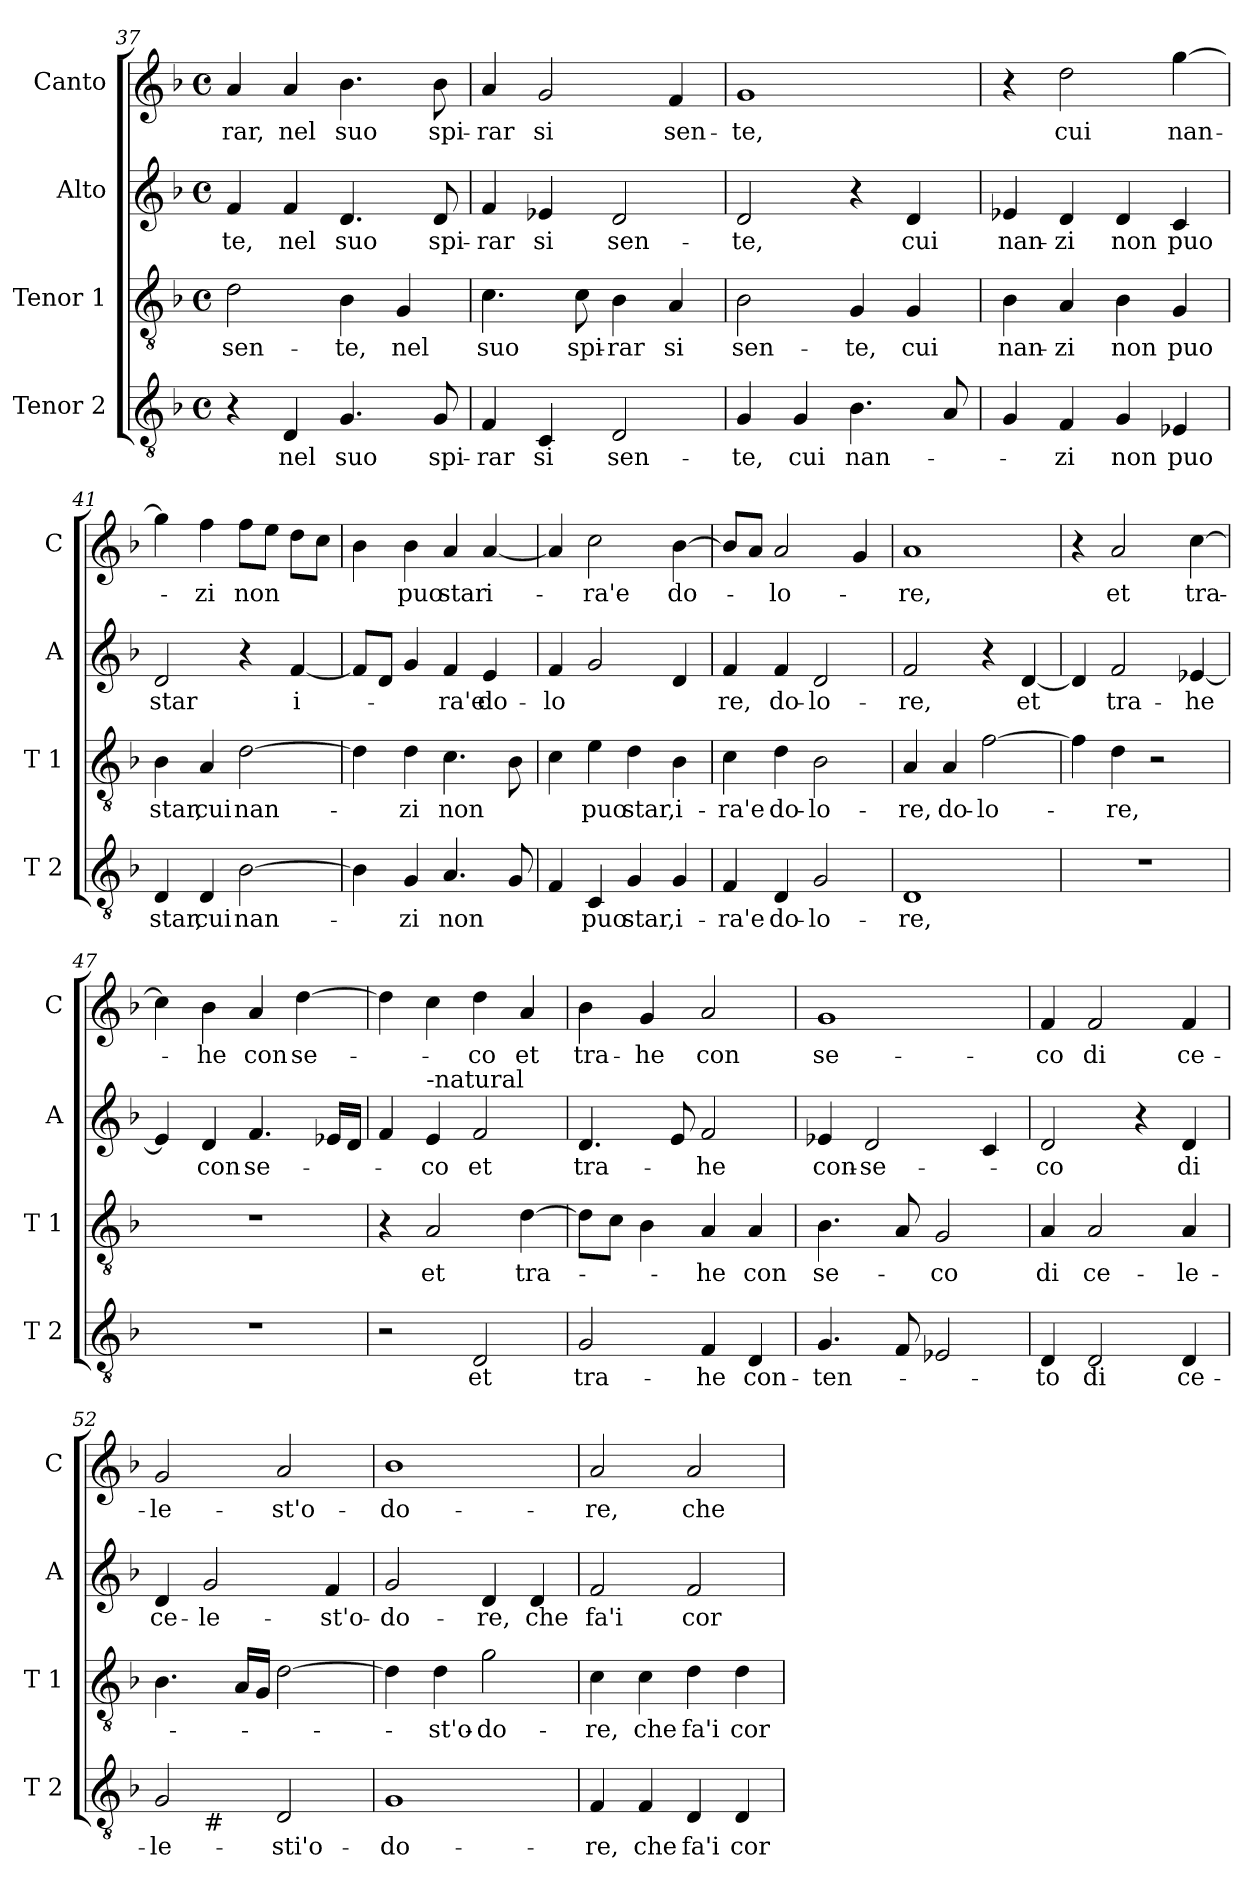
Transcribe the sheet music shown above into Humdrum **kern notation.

**kern	**text	**kern	**text	**kern	**text	**kern	**text
*part4	*part4	*part3	*part3	*part2	*part2	*part1	*part1
*staff4	*staff4	*staff3	*staff3	*staff2	*staff2	*staff1	*staff1
*I"Tenor 2	*	*I"Tenor 1	*	*I"Alto	*	*I"Canto	*
*I'T 2	*	*I'T 1	*	*I'A	*	*I'C	*
!!LO:LB:g=z
*clefGv2	*	*clefGv2	*	*clefG2	*	*clefG2	*
*k[b-]	*	*k[b-]	*	*k[b-]	*	*k[b-]	*
*F:	*	*F:	*	*F:	*	*F:	*
*M4/4	*	*M4/4	*	*M4/4	*	*M4/4	*
*met(c)	*	*met(c)	*	*met(c)	*	*met(c)	*
=37	=37	=37	=37	=37	=37	=37	=37
!	!	!	!LO:LY:b	!	!LO:LY:b	!	!LO:LY:b
4r	.	2d\	sen-	4f/	-te,	4a/	-rar,
!	!LO:LY:b	!	!	!	!LO:LY:b	!	!LO:LY:b
4D/	nel	.	.	4f/	nel	4a/	nel
!	!LO:LY:b	!	!LO:LY:b	!	!LO:LY:b	!	!LO:LY:b
4.G/	suo	4B-\	-te,	4.d/	suo	4.b-\	suo
!	!	!	!LO:LY:b	!	!	!	!
.	.	4G/	nel	.	.	.	.
!	!LO:LY:b	!	!	!	!LO:LY:b	!	!LO:LY:b
8G/	spi-	.	.	8d/	spi-	8b-\	spi-
=38	=38	=38	=38	=38	=38	=38	=38
!	!LO:LY:b	!	!LO:LY:b	!	!LO:LY:b	!	!LO:LY:b
4F/	-rar	4.c\	suo	4f/	-rar	4a/	-rar
!	!LO:LY:b	!	!	!	!LO:LY:b	!	!LO:LY:b
4C/	si	.	.	4e-X/	si	2g/	si
!	!	!	!LO:LY:b	!	!	!	!
.	.	8c\	spi-	.	.	.	.
!	!LO:LY:b	!	!LO:LY:b	!	!LO:LY:b	!	!
2D/	sen-	4B-\	-rar	2d/	sen-	.	.
!	!	!	!LO:LY:b	!	!	!	!LO:LY:b
.	.	4A/	si	.	.	4f/	sen-
=39	=39	=39	=39	=39	=39	=39	=39
!	!LO:LY:b	!	!LO:LY:b	!	!LO:LY:b	!	!LO:LY:b
4G/	-te,	2B-\	sen-	2d/	-te,	1g	-te,
!	!LO:LY:b	!	!	!	!	!	!
4G/	cui	.	.	.	.	.	.
!	!LO:LY:b	!	!LO:LY:b	!	!	!	!
4.B-\	nan-	4G/	-te,	4r	.	.	.
!	!	!	!LO:LY:b	!	!LO:LY:b	!	!
.	.	4G/	cui	4d/	cui	.	.
8A/	.	.	.	.	.	.	.
=40	=40	=40	=40	=40	=40	=40	=40
!	!	!	!LO:LY:b	!	!LO:LY:b	!	!
4G/	.	4B-\	nan-	4e-X/	nan-	4r	.
!	!LO:LY:b	!	!LO:LY:b	!	!LO:LY:b	!	!LO:LY:b
4F/	-zi	4A/	-zi	4d/	-zi	2dd\	cui
!	!LO:LY:b	!	!LO:LY:b	!	!LO:LY:b	!	!
4G/	non	4B-\	non	4d/	non	.	.
!	!LO:LY:b	!	!LO:LY:b	!	!LO:LY:b	!	!LO:LY:b
4E-X/	puo	4G/	puo	4c/	puo	[4gg\	nan-
=41	=41	=41	=41	=41	=41	=41	=41
!	!LO:LY:b	!	!LO:LY:b	!	!LO:LY:b	!	!
4D/	star,	4B-\	star,	2d/	star	4gg\]	.
!	!LO:LY:b	!	!LO:LY:b	!	!	!	!LO:LY:b
4D/	cui	4A/	cui	.	.	4ff\	-zi
!	!LO:LY:b	!	!LO:LY:b	!	!	!	!LO:LY:b
[2B-\	nan-	[2d\	nan-	4r	.	8ff\L	non
.	.	.	.	.	.	8ee\J	.
!	!	!	!	!	!LO:LY:b	!	!
.	.	.	.	[4f/	i-	8dd\L	.
.	.	.	.	.	.	8cc\J	.
=42	=42	=42	=42	=42	=42	=42	=42
4B-\]	.	4d\]	.	8f/L]	.	4b-\	.
.	.	.	.	8d/J	.	.	.
!	!LO:LY:b	!	!LO:LY:b	!	!	!	!LO:LY:b
4G/	-zi	4d\	-zi	4g/	.	4b-\	puo
!	!LO:LY:b	!	!LO:LY:b	!	!LO:LY:b	!	!LO:LY:b
4.A/	non	4.c\	non	4f/	-ra'e	4a/	star
!	!	!	!	!	!LO:LY:b	!	!LO:LY:b
.	.	.	.	4e/	do-	[4a/	i-
8G/	.	8B-\	.	.	.	.	.
!!LO:PB:g=z
=43	=43	=43	=43	=43	=43	=43	=43
!	!	!	!	!	!LO:LY:b	!	!
4F/	.	4c\	.	4f/	-lo	4a/]	.
!	!LO:LY:b	!	!LO:LY:b	!	!	!	!LO:LY:b
4C/	puo	4e\	puo	2g/	.	2cc\	-ra'e
!	!LO:LY:b	!	!LO:LY:b	!	!	!	!
4G/	star,	4d\	star,	.	.	.	.
!	!LO:LY:b	!	!LO:LY:b	!	!	!	!LO:LY:b
4G/	i-	4B-\	i-	4d/	.	[4b-\	do-
=44	=44	=44	=44	=44	=44	=44	=44
!	!LO:LY:b	!	!LO:LY:b	!	!LO:LY:b	!	!
4F/	-ra'e	4c\	-ra'e	4f/	re,	8b-/L]	.
.	.	.	.	.	.	8a/J	.
!	!LO:LY:b	!	!LO:LY:b	!	!LO:LY:b	!	!LO:LY:b
4D/	do-	4d\	do-	4f/	do-	2a/	-lo-
!	!LO:LY:b	!	!LO:LY:b	!	!LO:LY:b	!	!
2G/	-lo-	2B-\	-lo-	2d/	-lo-	.	.
.	.	.	.	.	.	4g/	.
=45	=45	=45	=45	=45	=45	=45	=45
!	!LO:LY:b	!	!LO:LY:b	!	!LO:LY:b	!	!LO:LY:b
1D	-re,	4A/	-re,	2f/	-re,	1a	-re,
!	!	!	!LO:LY:b	!	!	!	!
.	.	4A/	do-	.	.	.	.
!	!	!	!LO:LY:b	!	!	!	!
.	.	[2f\	-lo-	4r	.	.	.
!	!	!	!	!	!LO:LY:b	!	!
.	.	.	.	[4d/	et	.	.
=46	=46	=46	=46	=46	=46	=46	=46
1r	.	4f\]	.	4d/]	.	4r	.
!	!	!	!LO:LY:b	!	!LO:LY:b	!	!LO:LY:b
.	.	4d\	-re,	2f/	tra-	2a/	et
.	.	2r	.	.	.	.	.
!	!	!	!	!	!LO:LY:b	!	!LO:LY:b
.	.	.	.	[4e-X/	-he	[4cc\	tra-
=47	=47	=47	=47	=47	=47	=47	=47
1r	.	1r	.	4e-/]	.	4cc\]	.
!	!	!	!	!	!LO:LY:b	!	!LO:LY:b
.	.	.	.	4d/	con	4b-\	-he
!	!	!	!	!	!LO:LY:b	!	!LO:LY:b
.	.	.	.	4.f/	se-	4a/	con
!	!	!	!	!	!	!	!LO:LY:b
.	.	.	.	.	.	[4dd\	se-
.	.	.	.	16e-X/LL	.	.	.
.	.	.	.	16d/JJ	.	.	.
=48	=48	=48	=48	=48	=48	=48	=48
2r	.	4r	.	4f/	.	4dd\]	.
!	!	!	!	!LO:TX:a:t=-natural	!	!	!
!	!	!	!LO:LY:b	!	!LO:LY:b	!	!
.	.	2A/	et	4e/	-co	4cc\	.
!	!LO:LY:b	!	!	!	!LO:LY:b	!	!LO:LY:b
2D/	et	.	.	2f/	et	4dd\	-co
!	!	!	!LO:LY:b	!	!	!	!LO:LY:b
.	.	[4d\	tra-	.	.	4a/	et
!!LO:LB:g=z
=49	=49	=49	=49	=49	=49	=49	=49
!	!LO:LY:b	!	!	!	!LO:LY:b	!	!LO:LY:b
2G/	tra-	8d\L]	.	4.d/	tra-	4b-\	tra-
.	.	8c\J	.	.	.	.	.
!	!	!	!	!	!	!	!LO:LY:b
.	.	4B-\	.	.	.	4g/	-he
.	.	.	.	8e/	.	.	.
!	!LO:LY:b	!	!LO:LY:b	!	!LO:LY:b	!	!LO:LY:b
4F/	-he	4A/	-he	2f/	-he	2a/	con
!	!LO:LY:b	!	!LO:LY:b	!	!	!	!
4D/	con-	4A/	con	.	.	.	.
=50	=50	=50	=50	=50	=50	=50	=50
!	!LO:LY:b	!	!LO:LY:b	!	!LO:LY:b	!	!LO:LY:b
4.G/	-ten-	4.B-\	se-	4e-X/	con-	1g	se-
!	!	!	!	!	!LO:LY:b	!	!
.	.	.	.	2d/	-se-	.	.
8F/	.	8A/	.	.	.	.	.
!	!	!	!LO:LY:b	!	!	!	!
2E-X/	.	2G/	-co	.	.	.	.
.	.	.	.	4c/	.	.	.
=51	=51	=51	=51	=51	=51	=51	=51
!	!LO:LY:b	!	!LO:LY:b	!	!LO:LY:b	!	!LO:LY:b
4D/	-to	4A/	di	2d/	-co	4f/	-co
!	!LO:LY:b	!	!LO:LY:b	!	!	!	!LO:LY:b
2D/	di	2A/	ce-	.	.	2f/	di
.	.	.	.	4r	.	.	.
!	!LO:LY:b	!	!LO:LY:b	!	!LO:LY:b	!	!LO:LY:b
4D/	ce-	4A/	-le-	4d/	di	4f/	ce-
=52	=52	=52	=52	=52	=52	=52	=52
!	!LO:LY:b	!	!	!	!LO:LY:b	!	!LO:LY:b
*^	*	*	*	*	*	*	*
2G/	4ryy	-le-	4.B-\	.	4d/	ce-	2g/	-le-
!	!LO:TX:b:t=#	!	!	!	!	!	!	!
!	!	!	!	!	!	!LO:LY:b	!	!
.	2.ryy	.	.	.	2g/	-le-	.	.
.	.	.	16A/LL	.	.	.	.	.
.	.	.	16G/JJ	.	.	.	.	.
!	!	!LO:LY:b	!	!	!	!	!	!LO:LY:b
2D/	.	-sti'o-	[2d\	.	.	.	2a/	-st'o-
!	!	!	!	!	!	!LO:LY:b	!	!
.	.	.	.	.	4f/	-st'o-	.	.
=53	=53	=53	=53	=53	=53	=53	=53	=53
!	!	!LO:LY:b	!	!	!	!LO:LY:b	!	!LO:LY:b
*v	*v	*	*	*	*	*	*	*
1G	-do-	4d\]	.	2g/	-do-	1b-	-do-
!	!	!	!LO:LY:b	!	!	!	!
.	.	4d\	-st'o-	.	.	.	.
!	!	!	!LO:LY:b	!	!LO:LY:b	!	!
.	.	2g\	-do-	4d/	-re,	.	.
!	!	!	!	!	!LO:LY:b	!	!
.	.	.	.	4d/	che	.	.
=54	=54	=54	=54	=54	=54	=54	=54
!	!LO:LY:b	!	!LO:LY:b	!	!LO:LY:b	!	!LO:LY:b
4F/	-re,	4c\	-re,	2f/	fa'i	2a/	-re,
!	!LO:LY:b	!	!LO:LY:b	!	!	!	!
4F/	che	4c\	che	.	.	.	.
!	!LO:LY:b	!	!LO:LY:b	!	!LO:LY:b	!	!LO:LY:b
4D/	fa'i	4d\	fa'i	2f/	cor	2a/	che
!	!LO:LY:b	!	!LO:LY:b	!	!	!	!
4D/	cor	4d\	cor	.	.	.	.
=	=	=	=	=	=	=	=
*-	*-	*-	*-	*-	*-	*-	*-
